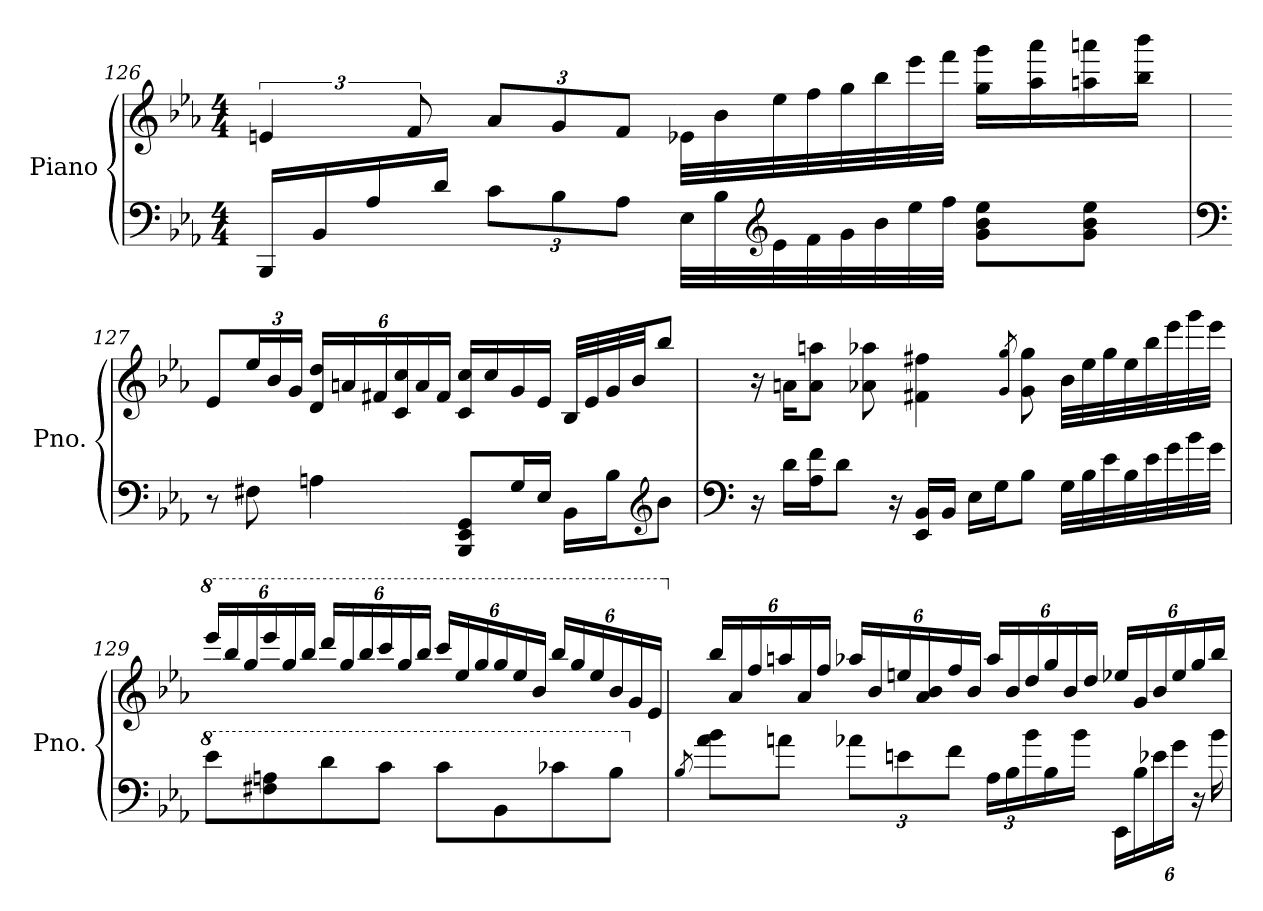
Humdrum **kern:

**kern	**kern
*part1	*part1
*staff2	*staff1
*I"Piano	*
*I'Pno.	*
*clefF4	*clefG2
*k[b-e-a-]	*k[b-e-a-]
*M4/4	*M4/4
=126	=126
16BBB-/LL	6en/
16BB-/	.
16A-/	.
.	12f/
16d/JJ	.
*Xbrackettup	*Xbrackettup
12c\L	12a-/L
12B-\	12g/
12A-\J	12f/J
32E-\LLL	32e-X\LLL
32B-\	32b-\
*clefG2	*
32e-\	32ee-\
32f\	32ff\
32g\	32gg\
32b-\	32bb-\
32ee-\	32eee-\
32ff\JJJ	32fff\JJJ
8g\ 8b-\ 8ee-\L	16gg\ 16ggg\LL
.	16aa-\ 16aaa-\
8g\ 8b-\ 8ee-\J	16aan\ 16aaan\
.	16bb-\ 16bbb-\JJ
!!LO:LB:g=z
=127	=127
*clefF4	*
8r	8e-/L
8F#X\	24ee-/L
.	24b-/
.	24g/JJ
4An\	24d/ 24dd/LL
.	24an/
.	24f#X/
.	24c/ 24cc/
.	24a/
.	24f#/JJ
8BBB-/ 8EE-/ 8GG/L	16c/ 16cc/LL
.	16cc/
16G/L	16g/
16E-/JJ	16e-/JJ
16BB-\LL	32B-/LLL
.	32e-/
16B-\J	32g/
.	32b-/JJ
*clefG2	*
8b-\J	8bb-/J
=128	=128
*clefF4	*
16r	16r
16d\LL	16an\KL
16A-\ 16f\J	8a\ 8aan\J
8d\J	.
.	8a-X\ 8aa-X\
16r	.
16EE-/ 16BB-/LL	4f#X\ 4ff#X\
16BB-/JJ	.
16E-\LL	.
16G\J	.
.	8qg/ 8qgg/
8B-\J	8g\ 8gg\
32G\LLL	32b-\LLL
32B-\	32ee-\
32e-\	32gg\
32B-\	32ee-\
32e-\	32bb-\
32g\	32eee-\
32b-\	32ggg\
32g\JJJ	32eee-\JJJ
!!LO:PB:g=z
=129	=129
*8va	*
*	*8va
8ee-\L	24eeee-/LL
.	24bbb-/
.	24ggg/
8f#X\ 8an\	24eeee-/
.	24ggg/
.	24bbb-/JJ
8dd\	24dddd/LL
.	24ggg/
.	24bbb-/
8cc\J	24cccc/
.	24ggg/
.	24bbb-/JJ
8cc\L	24cccc/LL
.	24eee-/
.	24ggg/
8B-\	24ggg/
.	24eee-/
.	24bb-/JJ
8cc-X\	24bbb-/LL
.	24ggg/
.	24eee-/
8b-\J	24bb-/
.	24gg/
.	24ee-/JJ
=130	=130
*X8va	*
8qB-/	.
*	*X8va
8a-\ 8b-\L	24bb-/LL
.	24a-/
.	24ff/
8an\J	24aan/
.	24a-/
.	24ff/JJ
12a-X\L	24aa-X/LL
.	24b-/
12en\	24een/
.	24a-/ 24b-/
12f\J	24ff/
.	24b-/JJ
24A-\LL	24aa-/LL
24B-\	24b-/
24b-\	24dd/
16B-\	24gg/
.	24b-/
16b-\JJ	.
.	24dd/JJ
24EE-\LL	24ee-X/LL
24B-\	24g/
24e-X\	24b-/
*brackettup	*
24g\JJ	24ee-/
24r	24gg/
24b-\	24bb-/JJ
=	=
*-	*-
